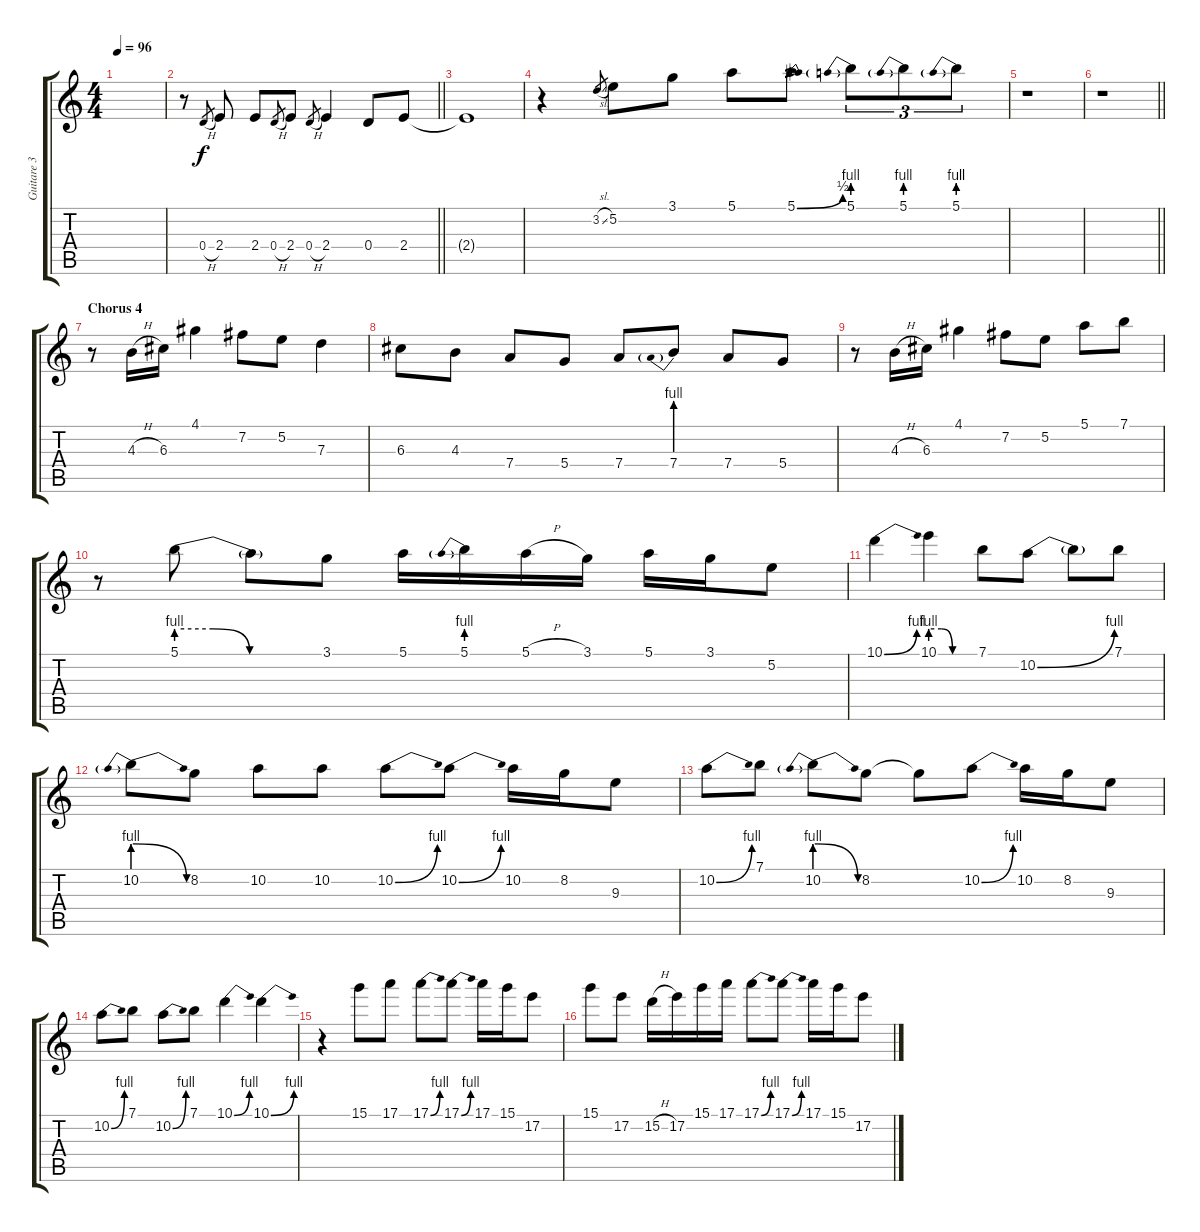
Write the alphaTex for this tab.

\track ("Guitare 3 (Solo)" "Guitare 3 ") {instrument electricguitarclean}
\staff {score tabs}
\tuning (E4 B3 G3 D3 A2 E2) {hide}
\ts (4 4)
\tempo 96
\clef g2
\ks c
|
\barLineRight lightlight
r.8 0.4{h}.8{gr} 2.4.8 2.4.8 0.4{h}.8{gr} 2.4.8 0.4{h}.8{gr} 2.4.4 0.4.8 2.4.8 |
2.4{t}.1 |
r.4 3.2{sl}.8{gr} 5.2.8 3.1.8 5.1.8 5.1{be (bend 0 0 60 2)}.8 5.1{be (prebend 0 4 60 4)}.8{tu (3 2)} 5.1{be (prebend 0 4 60 4)}.8{tu (3 2)} 5.1{be (prebend 0 4 60 4)}.8{tu (3 2)} |
r.1 |
\barLineRight lightlight
r.1 |
\section ("" "Chorus 4")
r.8 4.3{h}.16 6.3.16 4.1.4 7.2.8 5.2.8 7.3.4 |
6.3.8 4.3.8 7.4.8 5.4.8 7.4.8 7.4{be (prebend 0 4 60 4)}.8 7.4.8 5.4.8 |
r.8 4.3{h}.16 6.3.16 4.1.4 7.2.8 5.2.8 5.1.8 7.1.8 |
r.8 5.1{be (custom 0 4 15 4 30 0 60 0)}.8 5.1{t}.8 3.1.8 5.1.16 5.1{be (prebend 0 4 60 4)}.16 5.1{h}.16 3.1.16 5.1.16 3.1.16 5.2.8 |
10.1{be (bend 0 0 60 4)}.4 10.1{be (custom 0 4 15 4 30 0 60 0)}.4 7.1.8 10.2{be (bend 0 0 60 4)}.8 10.2{t}.8 7.1.8 |
10.2{be (prebendrelease 0 4 60 0)}.8 8.2.8 10.2.8 10.2.8 10.2{be (bend 0 0 60 4)}.8 10.2{be (bend 0 0 60 4)}.8 10.2.16 8.2.16 9.3.8 |
10.2{be (bend 0 0 60 4)}.8 7.1.8 10.2{be (prebendrelease 0 4 60 0)}.8 8.2.8 8.2{t}.8 10.2{be (bend 0 0 60 4)}.8 10.2.16 8.2.16 9.3.8 |
10.2{be (bend 0 0 60 4)}.8 7.1.8 10.2{be (bend 0 0 60 4)}.8 7.1.8 10.1{be (bend 0 0 60 4)}.4 10.1{be (bend 0 0 60 4)}.4 |
r.4{volume 0} 15.1.8 17.1.8 17.1{be (bend 0 0 60 4)}.8 17.1{be (bend 0 0 60 4)}.8 17.1.16 15.1.16 17.2.8 |
15.1.8 17.2.8 15.2{h}.16 17.2.16 15.1.16 17.1.16 17.1{be (bend 0 0 60 4)}.8 17.1{be (bend 0 0 60 4)}.8 17.1.16 15.1.16 17.2.8
